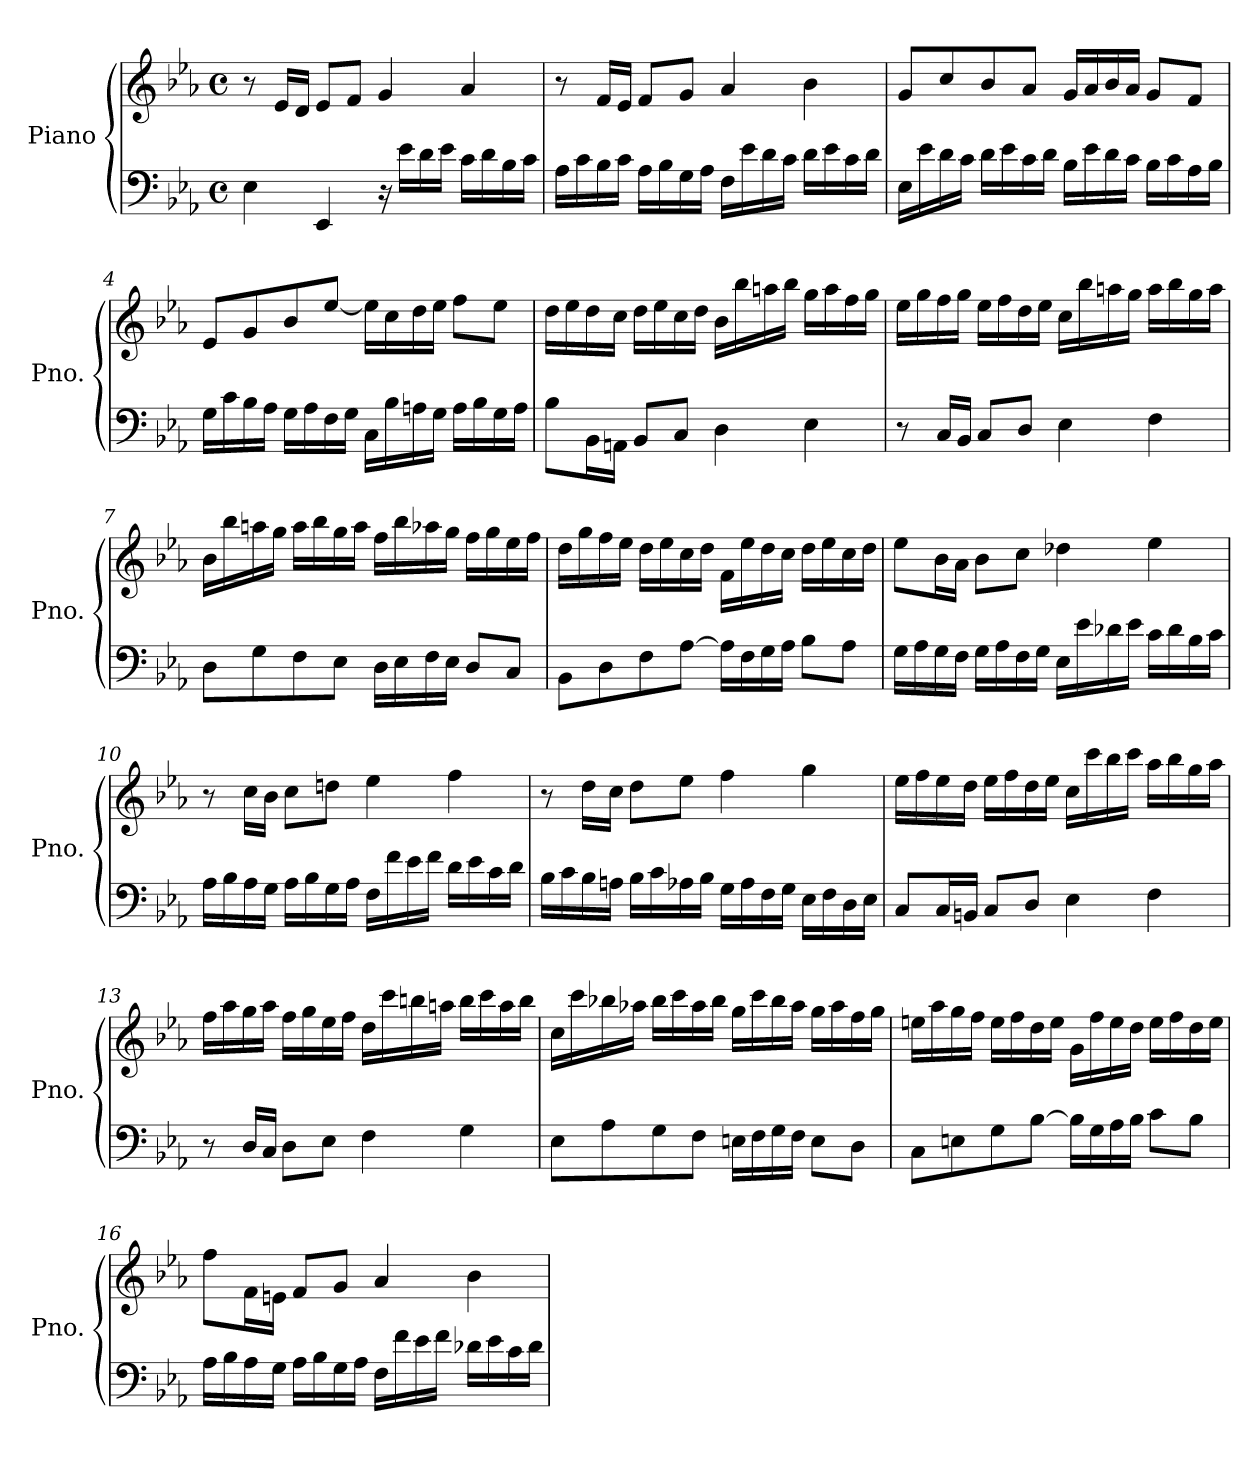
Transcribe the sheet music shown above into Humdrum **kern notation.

**kern	**kern
*part1	*part1
*staff2	*staff1
*I"Piano	*
*I'Pno.	*
*clefF4	*clefG2
*k[b-e-a-]	*k[b-e-a-]
*M4/4	*M4/4
*met(c)	*met(c)
*MM100	*MM100
=1	=1
4E-\	8r
.	16e-/LL
.	16d/JJ
4EE-/	8e-/L
.	8f/J
16r	4g/
16e-\LL	.
16d\	.
16e-\JJ	.
16c\LL	4a-/
16d\	.
16B-\	.
16c\JJ	.
=2	=2
16A-\LL	8r
16c\	.
16B-\	16f/LL
16c\JJ	16e-/JJ
16A-\LL	8f/L
16B-\	.
16G\	8g/J
16A-\JJ	.
16F\LL	4a-/
16e-\	.
16d\	.
16c\JJ	.
16d\LL	4b-\
16e-\	.
16c\	.
16d\JJ	.
=3	=3
16E-\LL	8g/L
16e-\	.
16d\	8cc/
16c\JJ	.
16d\LL	8b-/
16e-\	.
16c\	8a-/J
16d\JJ	.
16B-\LL	16g/LL
16e-\	16a-/
16d\	16b-/
16c\JJ	16a-/JJ
16B-\LL	8g/L
16c\	.
16A-\	8f/J
16B-\JJ	.
=4	=4
16G\LL	8e-/L
16c\	.
16B-\	8g/
16A-\JJ	.
16G\LL	8b-/
16A-\	.
16F\	[8ee-/J
16G\JJ	.
16C\LL	16ee-\LL]
16B-\	16cc\
16An\	16dd\
16G\JJ	16ee-\JJ
16A\LL	8ff\L
16B-\	.
16G\	8ee-\J
16A\JJ	.
=5	=5
8B-\L	16dd\LL
.	16ee-\
16BB-\L	16dd\
16AAn\JJ	16cc\JJ
8BB-/L	16dd\LL
.	16ee-\
8C/J	16cc\
.	16dd\JJ
4D\	16b-\LL
.	16bb-\
.	16aan\
.	16bb-\JJ
4E-\	16gg\LL
.	16aa\
.	16ff\
.	16gg\JJ
=6	=6
8r	16ee-\LL
.	16gg\
16C/LL	16ff\
16BB-/JJ	16gg\JJ
8C/L	16ee-\LL
.	16ff\
8D/J	16dd\
.	16ee-\JJ
4E-\	16cc\LL
.	16bb-\
.	16aan\
.	16gg\JJ
4F\	16aa\LL
.	16bb-\
.	16gg\
.	16aa\JJ
=7	=7
8D\L	16b-\LL
.	16bb-\
8G\	16aan\
.	16gg\JJ
8F\	16aa\LL
.	16bb-\
8E-\J	16gg\
.	16aa\JJ
16D\LL	16ff\LL
16E-\	16bb-\
16F\	16aa-X\
16E-\JJ	16gg\JJ
8D/L	16ff\LL
.	16gg\
8C/J	16ee-\
.	16ff\JJ
=8	=8
8BB-\L	16dd\LL
.	16gg\
8D\	16ff\
.	16ee-\JJ
8F\	16dd\LL
.	16ee-\
[8A-\J	16cc\
.	16dd\JJ
16A-\LL]	16f\LL
16F\	16ee-\
16G\	16dd\
16A-\JJ	16cc\JJ
8B-\L	16dd\LL
.	16ee-\
8A-\J	16cc\
.	16dd\JJ
=9	=9
16G\LL	8ee-\L
16A-\	.
16G\	16b-\L
16F\JJ	16a-\JJ
16G\LL	8b-\L
16A-\	.
16F\	8cc\J
16G\JJ	.
16E-\LL	4dd-X\
16e-\	.
16d-X\	.
16e-\JJ	.
16c\LL	4ee-\
16d-\	.
16B-\	.
16c\JJ	.
=10	=10
16A-\LL	8r
16B-\	.
16A-\	16cc\LL
16G\JJ	16b-\JJ
16A-\LL	8cc\L
16B-\	.
16G\	8ddn\J
16A-\JJ	.
16F\LL	4ee-\
16f\	.
16e-\	.
16f\JJ	.
16d\LL	4ff\
16e-\	.
16c\	.
16d\JJ	.
=11	=11
16B-\LL	8r
16c\	.
16B-\	16dd\LL
16An\JJ	16cc\JJ
16B-\LL	8dd\L
16c\	.
16A-X\	8ee-\J
16B-\JJ	.
16G\LL	4ff\
16A-\	.
16F\	.
16G\JJ	.
16E-\LL	4gg\
16F\	.
16D\	.
16E-\JJ	.
=12	=12
8C/L	16ee-\LL
.	16ff\
16C/L	16ee-\
16BBn/JJ	16dd\JJ
8C/L	16ee-\LL
.	16ff\
8D/J	16dd\
.	16ee-\JJ
4E-\	16cc\LL
.	16ccc\
.	16bb-\
.	16ccc\JJ
4F\	16aa-\LL
.	16bb-\
.	16gg\
.	16aa-\JJ
=13	=13
8r	16ff\LL
.	16aa-\
16D/LL	16gg\
16C/JJ	16aa-\JJ
8D\L	16ff\LL
.	16gg\
8E-\J	16ee-\
.	16ff\JJ
4F\	16dd\LL
.	16ccc\
.	16bbn\
.	16aan\JJ
4G\	16bb\LL
.	16ccc\
.	16aa\
.	16bb\JJ
=14	=14
8E-\L	16cc\LL
.	16ccc\
8A-\	16bb-X\
.	16aa-X\JJ
8G\	16bb-\LL
.	16ccc\
8F\J	16aa-\
.	16bb-\JJ
16En\LL	16gg\LL
16F\	16ccc\
16G\	16bb-\
16F\JJ	16aa-\JJ
8E\L	16gg\LL
.	16aa-\
8D\J	16ff\
.	16gg\JJ
=15	=15
8C\L	16een\LL
.	16aa-\
8En\	16gg\
.	16ff\JJ
8G\	16ee\LL
.	16ff\
[8B-\J	16dd\
.	16ee\JJ
16B-\LL]	16g\LL
16G\	16ff\
16A-\	16ee\
16B-\JJ	16dd\JJ
8c\L	16ee\LL
.	16ff\
8B-\J	16dd\
.	16ee\JJ
=16	=16
16A-\LL	8ff\L
16B-\	.
16A-\	16f\L
16G\JJ	16en\JJ
16A-\LL	8f/L
16B-\	.
16G\	8g/J
16A-\JJ	.
16F\LL	4a-/
16f\	.
16e-\	.
16f\JJ	.
16d-X\LL	4b-\
16e-\	.
16c\	.
16d-\JJ	.
=	=
*-	*-
